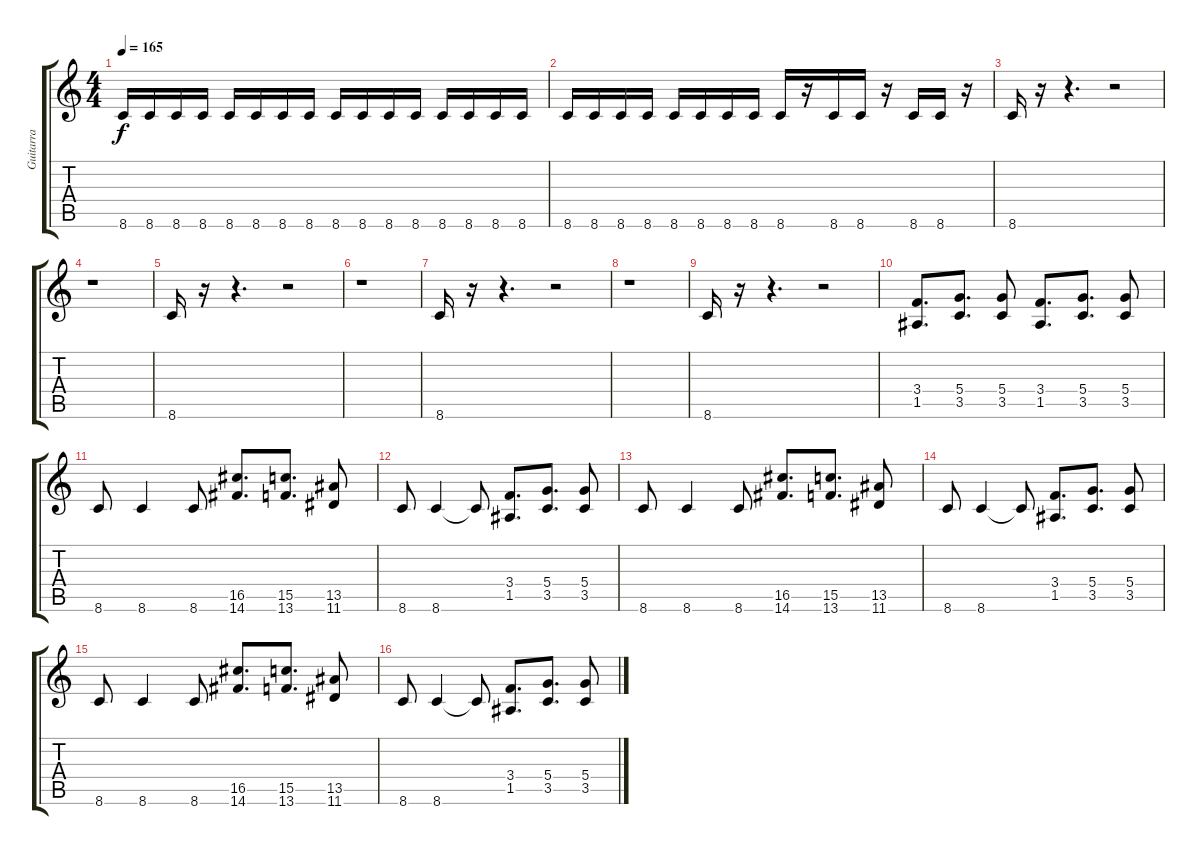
\track ("Guitarra" "Guitarra") {instrument distortionguitar}
\staff {score tabs}
\tuning (E4 B3 G3 D3 A2 E2) {hide}
\ts (4 4)
\tempo 165
\clef g2
\ks c
8.6.16{dy f instrument distortionguitar} 8.6.16 8.6.16 8.6.16 8.6.16 8.6.16 8.6.16 8.6.16 8.6.16 8.6.16 8.6.16 8.6.16 8.6.16 8.6.16 8.6.16 8.6.16 |
8.6.16 8.6.16 8.6.16 8.6.16 8.6.16 8.6.16 8.6.16 8.6.16 8.6.16 r.16 8.6.16 8.6.16 r.16 8.6.16 8.6.16 r.16 |
8.6.16 r.16 r.4{d} r.2 |
r.1 |
8.6.16 r.16 r.4{d} r.2 |
r.1 |
8.6.16 r.16 r.4{d} r.2 |
r.1 |
8.6.16 r.16 r.4{d} r.2 |
(3.4 1.5).8{d} (5.4 3.5).8{d} (5.4 3.5).8 (3.4 1.5).8{d} (5.4 3.5).8{d} (5.4 3.5).8 |
8.6.8 8.6.4 8.6.8 (16.5 14.6).8{d} (15.5 13.6).8{d} (13.5 11.6).8 |
8.6.8 8.6.4 8.6{t}.8 (3.4 1.5).8{d} (5.4 3.5).8{d} (5.4 3.5).8 |
8.6.8 8.6.4 8.6.8 (16.5 14.6).8{d} (15.5 13.6).8{d} (13.5 11.6).8 |
8.6.8 8.6.4 8.6{t}.8 (3.4 1.5).8{d} (5.4 3.5).8{d} (5.4 3.5).8 |
8.6.8 8.6.4 8.6.8 (16.5 14.6).8{d} (15.5 13.6).8{d} (13.5 11.6).8 |
8.6.8 8.6.4 8.6{t}.8 (3.4 1.5).8{d} (5.4 3.5).8{d} (5.4 3.5).8
